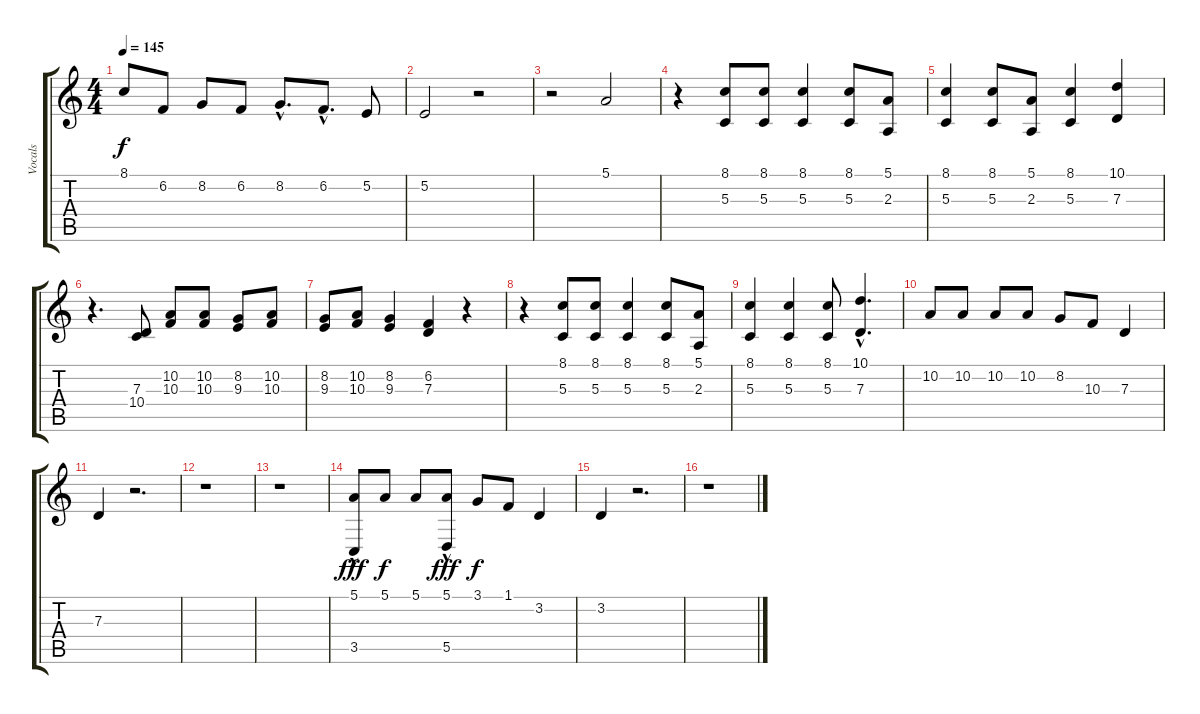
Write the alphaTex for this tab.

\track ("Vocals" "Vocals") {instrument altosax}
\staff {score tabs}
\tuning (E4 B3 G3 D3 A2 E2) {hide}
\ts (4 4)
\tempo 145
\clef g2
\ks c
8.1{t}.8{dy f} 6.2.8 8.2.8 6.2.8 8.2{hac}.8{d} 6.2{hac}.8{d} 5.2.8 |
5.2.2 r.2 |
r.2 5.1.2 |
r.4 (8.1 5.3).8 (8.1 5.3).8 (8.1 5.3).4 (8.1 5.3).8 (5.1 2.3).8 |
(8.1 5.3).4 (8.1 5.3).8 (5.1 2.3).8 (8.1 5.3).4 (10.1 7.3).4 |
r.4{d} (7.3 10.4).8 (10.2 10.3).8 (10.2 10.3).8 (8.2 9.3).8 (10.2 10.3).8 |
(8.2 9.3).8 (10.2 10.3).8 (8.2 9.3).4 (6.2 7.3).4 r.4 |
r.4 (8.1 5.3).8 (8.1 5.3).8 (8.1 5.3).4 (8.1 5.3).8 (5.1 2.3).8 |
(8.1 5.3).4 (8.1 5.3).4 (8.1 5.3).8 (10.1{hac} 7.3{hac}).4{d} |
10.2.8 10.2.8 10.2.8 10.2.8 8.2.8 10.3.8 7.3.4 |
7.3.4 r.2{d} |
r.1 |
r.1 |
(5.1 3.5{hac}).8{dy fff} 5.1.8{dy f} 5.1.8 (5.1 5.5{hac}).8{dy fff} 3.1.8{dy f} 1.1.8 3.2.4 |
3.2.4 r.2{d} |
r.1
